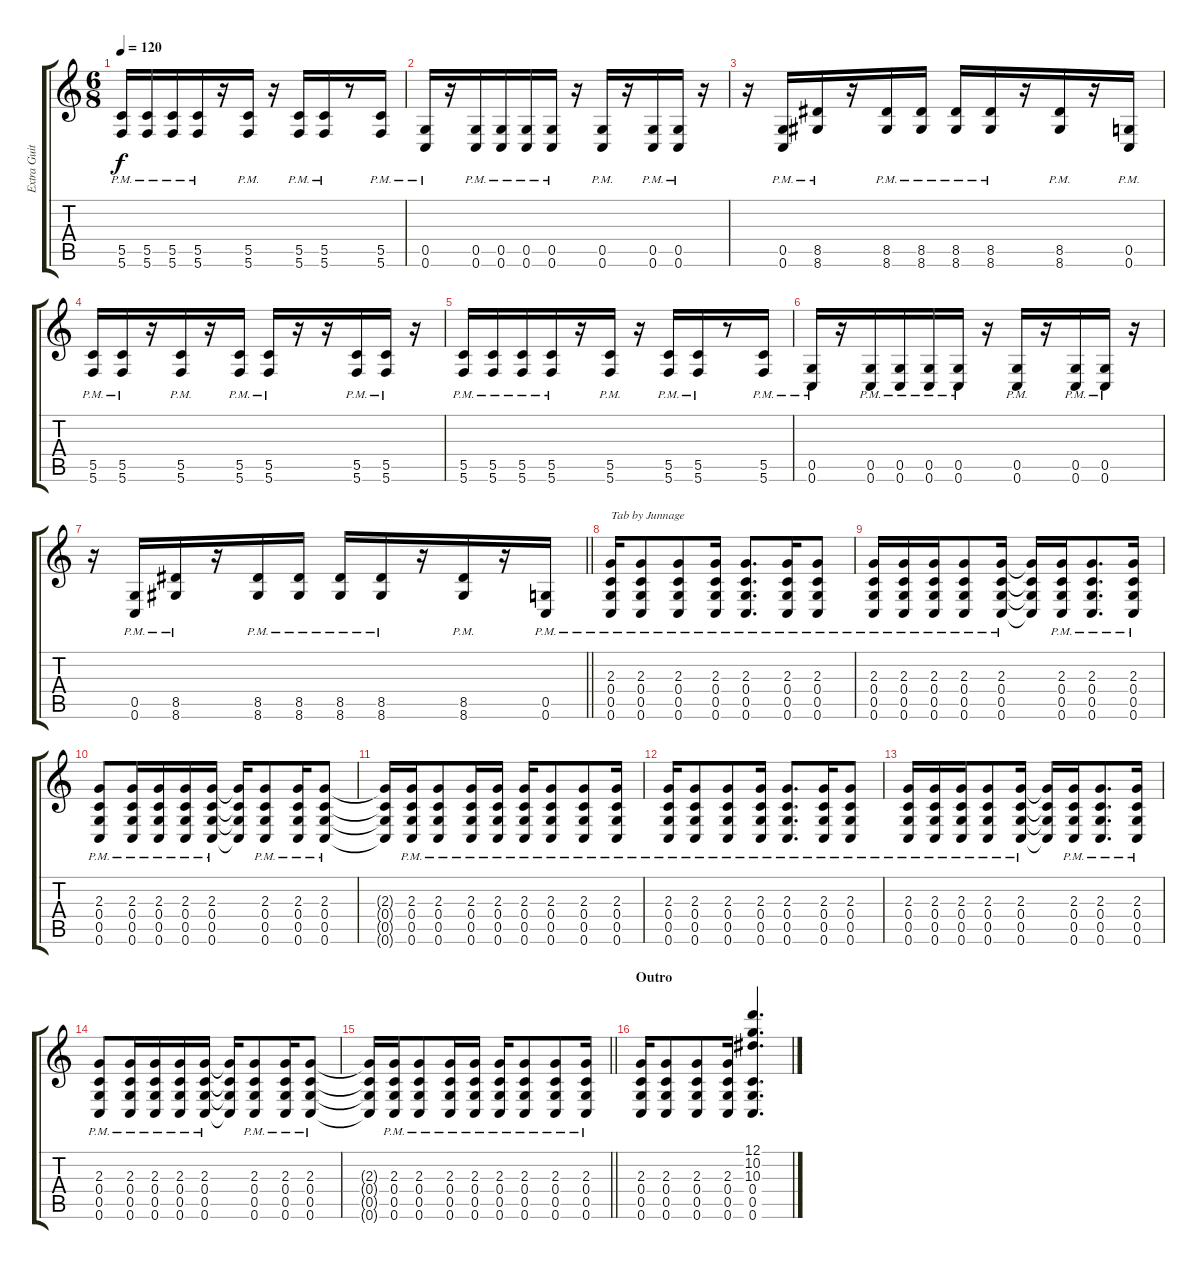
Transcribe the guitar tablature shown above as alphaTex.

\track ("Extra Guitar (Played Live by Alex)" "Extra Guit") {instrument distortionguitar}
\staff {score tabs}
\tuning (D4 A3 F3 C3 G2 C2) {hide}
\ts (6 8)
\tempo 120
\clef g2
\ks c
(5.5{pm} 5.6{pm}).16{dy f} (5.5{pm} 5.6{pm}).16 (5.5{pm} 5.6{pm}).16 (5.5{pm} 5.6{pm}).16 r.16 (5.5{pm} 5.6{pm}).16 r.16 (5.5{pm} 5.6{pm}).16 (5.5{pm} 5.6{pm}).16 r.8 (5.5{pm} 5.6{pm}).16 |
(0.5{pm} 0.6{pm}).16 r.16 (0.5{pm} 0.6{pm}).16 (0.5{pm} 0.6{pm}).16 (0.5{pm} 0.6{pm}).16 (0.5{pm} 0.6{pm}).16 r.16 (0.5{pm} 0.6{pm}).16 r.16 (0.5{pm} 0.6{pm}).16 (0.5{pm} 0.6{pm}).16 r.16 |
r.16 (0.5{pm} 0.6{pm}).16 (8.5{pm} 8.6{pm}).16 r.16 (8.5{pm} 8.6{pm}).16 (8.5{pm} 8.6{pm}).16 (8.5{pm} 8.6{pm}).16 (8.5{pm} 8.6{pm}).16 r.16 (8.5{pm} 8.6{pm}).16 r.16 (0.5{pm} 0.6{pm}).16 |
(5.5{pm} 5.6{pm}).16 (5.5{pm} 5.6{pm}).16 r.16 (5.5{pm} 5.6{pm}).16 r.16 (5.5{pm} 5.6{pm}).16 (5.5{pm} 5.6{pm}).16 r.16 r.16 (5.5{pm} 5.6{pm}).16 (5.5{pm} 5.6{pm}).16 r.16 |
(5.5{pm} 5.6{pm}).16 (5.5{pm} 5.6{pm}).16 (5.5{pm} 5.6{pm}).16 (5.5{pm} 5.6{pm}).16 r.16 (5.5{pm} 5.6{pm}).16 r.16 (5.5{pm} 5.6{pm}).16 (5.5{pm} 5.6{pm}).16 r.8 (5.5{pm} 5.6{pm}).16 |
(0.5{pm} 0.6{pm}).16 r.16 (0.5{pm} 0.6{pm}).16 (0.5{pm} 0.6{pm}).16 (0.5{pm} 0.6{pm}).16 (0.5{pm} 0.6{pm}).16 r.16 (0.5{pm} 0.6{pm}).16 r.16 (0.5{pm} 0.6{pm}).16 (0.5{pm} 0.6{pm}).16 r.16 |
\barLineRight lightlight
r.16 (0.5{pm} 0.6{pm}).16 (8.5{pm} 8.6{pm}).16 r.16 (8.5{pm} 8.6{pm}).16 (8.5{pm} 8.6{pm}).16 (8.5{pm} 8.6{pm}).16 (8.5{pm} 8.6{pm}).16 r.16 (8.5{pm} 8.6{pm}).16 r.16 (0.5{pm} 0.6{pm}).16 |
(2.3{pm} 0.4{pm} 0.5{pm} 0.6{pm}).16{txt "Tab by Junnage"} (2.3{pm} 0.4{pm} 0.5{pm} 0.6{pm}).8 (2.3{pm} 0.4{pm} 0.5{pm} 0.6{pm}).8 (2.3{pm} 0.4{pm} 0.5{pm} 0.6{pm}).16 (2.3{pm} 0.4{pm} 0.5{pm} 0.6{pm}).8{d} (2.3{pm} 0.4{pm} 0.5{pm} 0.6{pm}).16 (2.3{pm} 0.4{pm} 0.5{pm} 0.6{pm}).8 |
(2.3{pm} 0.4{pm} 0.5{pm} 0.6{pm}).16 (2.3{pm} 0.4{pm} 0.5{pm} 0.6{pm}).16 (2.3{pm} 0.4{pm} 0.5{pm} 0.6{pm}).16 (2.3{pm} 0.4{pm} 0.5{pm} 0.6{pm}).8 (2.3{pm} 0.4{pm} 0.5{pm} 0.6{pm}).16 (2.3{t} 0.4{t} 0.5{t} 0.6{t}).16 (2.3{pm} 0.4{pm} 0.5{pm} 0.6{pm}).16 (2.3{pm} 0.4{pm} 0.5{pm} 0.6{pm}).8{d} (2.3{pm} 0.4{pm} 0.5{pm} 0.6{pm}).16 |
(2.3{pm} 0.4{pm} 0.5{pm} 0.6{pm}).8 (2.3{pm} 0.4{pm} 0.5{pm} 0.6{pm}).16 (2.3{pm} 0.4{pm} 0.5{pm} 0.6{pm}).16 (2.3{pm} 0.4{pm} 0.5{pm} 0.6{pm}).16 (2.3{pm} 0.4{pm} 0.5{pm} 0.6{pm}).16 (2.3{t} 0.4{t} 0.5{t} 0.6{t}).16 (2.3{pm} 0.4{pm} 0.5{pm} 0.6{pm}).8 (2.3{pm} 0.4{pm} 0.5{pm} 0.6{pm}).16 (2.3{pm} 0.4{pm} 0.5{pm} 0.6{pm}).8 |
(2.3{t} 0.4{t} 0.5{t} 0.6{t}).16 (2.3{pm} 0.4{pm} 0.5{pm} 0.6{pm}).16 (2.3{pm} 0.4{pm} 0.5{pm} 0.6{pm}).8 (2.3{pm} 0.4{pm} 0.5{pm} 0.6{pm}).16 (2.3{pm} 0.4{pm} 0.5{pm} 0.6{pm}).16 (2.3{pm} 0.4{pm} 0.5{pm} 0.6{pm}).16 (2.3{pm} 0.4{pm} 0.5{pm} 0.6{pm}).8 (2.3{pm} 0.4{pm} 0.5{pm} 0.6{pm}).8 (2.3{pm} 0.4{pm} 0.5{pm} 0.6{pm}).16 |
(2.3{pm} 0.4{pm} 0.5{pm} 0.6{pm}).16 (2.3{pm} 0.4{pm} 0.5{pm} 0.6{pm}).8 (2.3{pm} 0.4{pm} 0.5{pm} 0.6{pm}).8 (2.3{pm} 0.4{pm} 0.5{pm} 0.6{pm}).16 (2.3{pm} 0.4{pm} 0.5{pm} 0.6{pm}).8{d} (2.3{pm} 0.4{pm} 0.5{pm} 0.6{pm}).16 (2.3{pm} 0.4{pm} 0.5{pm} 0.6{pm}).8 |
(2.3{pm} 0.4{pm} 0.5{pm} 0.6{pm}).16 (2.3{pm} 0.4{pm} 0.5{pm} 0.6{pm}).16 (2.3{pm} 0.4{pm} 0.5{pm} 0.6{pm}).16 (2.3{pm} 0.4{pm} 0.5{pm} 0.6{pm}).8 (2.3{pm} 0.4{pm} 0.5{pm} 0.6{pm}).16 (2.3{t} 0.4{t} 0.5{t} 0.6{t}).16 (2.3{pm} 0.4{pm} 0.5{pm} 0.6{pm}).16 (2.3{pm} 0.4{pm} 0.5{pm} 0.6{pm}).8{d} (2.3{pm} 0.4{pm} 0.5{pm} 0.6{pm}).16 |
(2.3{pm} 0.4{pm} 0.5{pm} 0.6{pm}).8 (2.3{pm} 0.4{pm} 0.5{pm} 0.6{pm}).16 (2.3{pm} 0.4{pm} 0.5{pm} 0.6{pm}).16 (2.3{pm} 0.4{pm} 0.5{pm} 0.6{pm}).16 (2.3{pm} 0.4{pm} 0.5{pm} 0.6{pm}).16 (2.3{t} 0.4{t} 0.5{t} 0.6{t}).16 (2.3{pm} 0.4{pm} 0.5{pm} 0.6{pm}).8 (2.3{pm} 0.4{pm} 0.5{pm} 0.6{pm}).16 (2.3{pm} 0.4{pm} 0.5{pm} 0.6{pm}).8 |
\barLineRight lightlight
(2.3{t} 0.4{t} 0.5{t} 0.6{t}).16 (2.3{pm} 0.4{pm} 0.5{pm} 0.6{pm}).16 (2.3{pm} 0.4{pm} 0.5{pm} 0.6{pm}).8 (2.3{pm} 0.4{pm} 0.5{pm} 0.6{pm}).16 (2.3{pm} 0.4{pm} 0.5{pm} 0.6{pm}).16 (2.3{pm} 0.4{pm} 0.5{pm} 0.6{pm}).16 (2.3{pm} 0.4{pm} 0.5{pm} 0.6{pm}).8 (2.3{pm} 0.4{pm} 0.5{pm} 0.6{pm}).8 (2.3{pm} 0.4{pm} 0.5{pm} 0.6{pm}).16 |
\section ("" "Outro")
(2.3 0.4 0.5 0.6).16 (2.3 0.4 0.5 0.6).8 (2.3 0.4 0.5 0.6).8 (2.3 0.4 0.5 0.6).16 (12.1 10.2 10.3 0.4 0.5 0.6).4{d}
